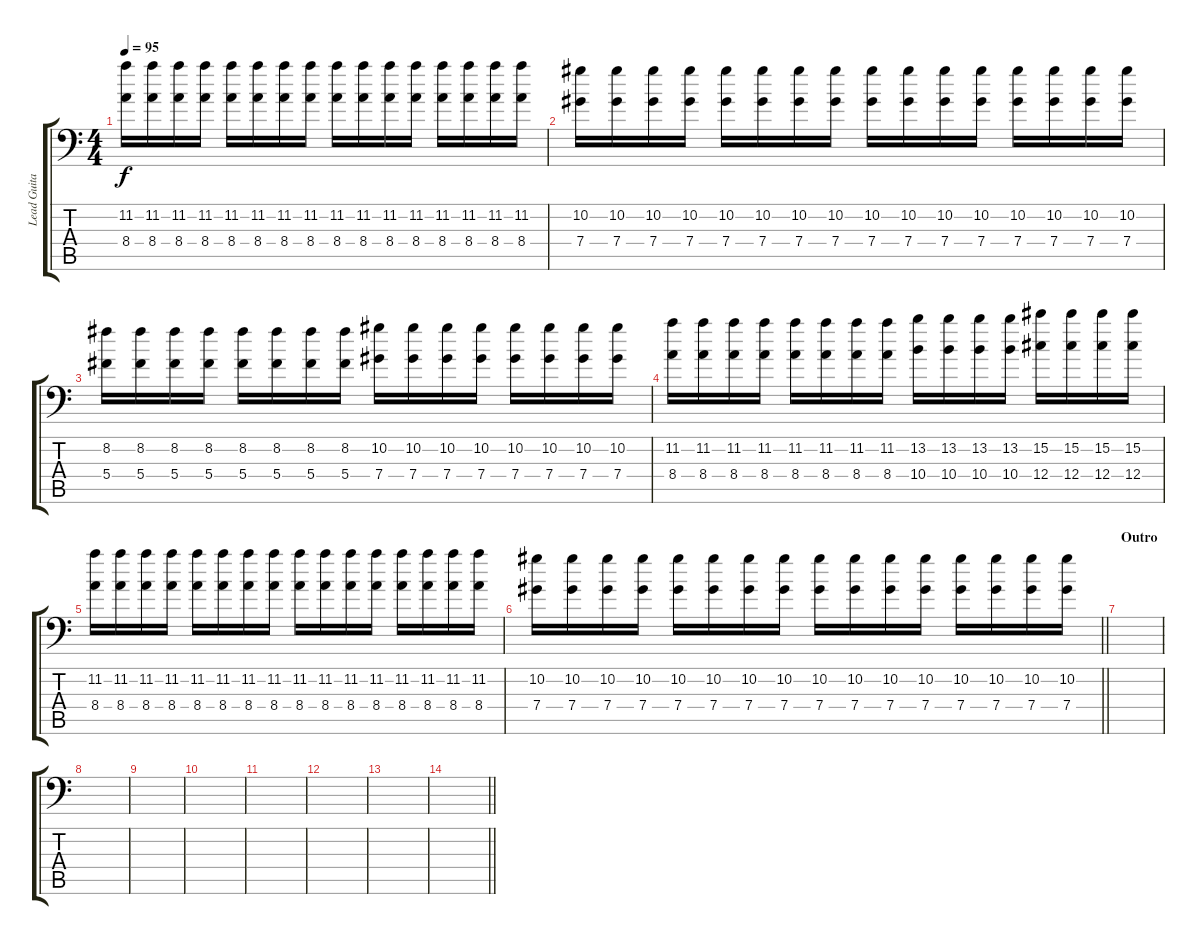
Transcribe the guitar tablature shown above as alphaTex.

\track ("Lead Guitar" "Lead Guita") {instrument distortionguitar}
\staff {score tabs}
\tuning (Eb4 Bb3 Gb3 Db3 Ab2 Bb1) {hide}
\ts (4 4)
\tempo 95
\clef f4
\ks c
(11.2 8.4).16{dy f} (11.2 8.4).16 (11.2 8.4).16 (11.2 8.4).16 (11.2 8.4).16 (11.2 8.4).16 (11.2 8.4).16 (11.2 8.4).16 (11.2 8.4).16 (11.2 8.4).16 (11.2 8.4).16 (11.2 8.4).16 (11.2 8.4).16 (11.2 8.4).16 (11.2 8.4).16 (11.2 8.4).16 |
(10.2 7.4).16{volume 8} (10.2 7.4).16 (10.2 7.4).16 (10.2 7.4).16 (10.2 7.4).16 (10.2 7.4).16 (10.2 7.4).16 (10.2 7.4).16 (10.2 7.4).16 (10.2 7.4).16 (10.2 7.4).16 (10.2 7.4).16 (10.2 7.4).16 (10.2 7.4).16 (10.2 7.4).16 (10.2 7.4).16 |
(8.2 5.4).16{volume 9} (8.2 5.4).16 (8.2 5.4).16 (8.2 5.4).16 (8.2 5.4).16 (8.2 5.4).16 (8.2 5.4).16 (8.2 5.4).16 (10.2 7.4).16 (10.2 7.4).16 (10.2 7.4).16 (10.2 7.4).16 (10.2 7.4).16 (10.2 7.4).16 (10.2 7.4).16 (10.2 7.4).16 |
(11.2 8.4).16 (11.2 8.4).16 (11.2 8.4).16 (11.2 8.4).16 (11.2 8.4).16 (11.2 8.4).16 (11.2 8.4).16 (11.2 8.4).16 (13.2 10.4).16 (13.2 10.4).16 (13.2 10.4).16 (13.2 10.4).16 (15.2 12.4).16 (15.2 12.4).16 (15.2 12.4).16 (15.2 12.4).16 |
(11.2 8.4).16 (11.2 8.4).16 (11.2 8.4).16 (11.2 8.4).16 (11.2 8.4).16 (11.2 8.4).16 (11.2 8.4).16 (11.2 8.4).16 (11.2 8.4).16 (11.2 8.4).16 (11.2 8.4).16 (11.2 8.4).16 (11.2 8.4).16 (11.2 8.4).16 (11.2 8.4).16 (11.2 8.4).16 |
\barLineRight lightlight
(10.2 7.4).16{volume 8} (10.2 7.4).16 (10.2 7.4).16 (10.2 7.4).16 (10.2 7.4).16 (10.2 7.4).16 (10.2 7.4).16 (10.2 7.4).16 (10.2 7.4).16 (10.2 7.4).16 (10.2 7.4).16 (10.2 7.4).16 (10.2 7.4).16 (10.2 7.4).16 (10.2 7.4).16 (10.2 7.4).16 |
\section ("" "Outro")
|
|
|
|
|
|
|
\barLineRight lightlight
